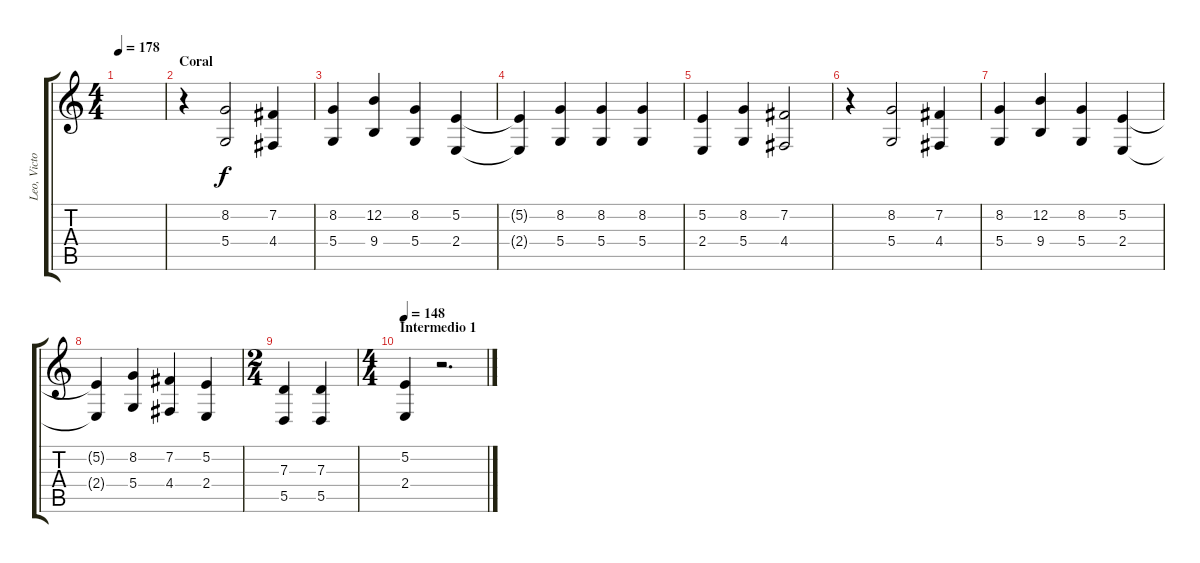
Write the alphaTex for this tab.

\track ("Leo, Victor, Jose y Aurora" "Leo, Victo") {instrument lead1square}
\staff {score tabs}
\tuning (E4 B3 G3 D3 A2 E2) {hide}
\ts (4 4)
\tempo 178
\clef g2
\ks c
|
\section ("" "Coral")
r.4{volume 16 instrument choiraahs} (8.2 5.4).2 (7.2 4.4).4 |
(8.2 5.4).4 (12.2 9.4).4 (8.2 5.4).4 (5.2 2.4).4 |
(5.2{t} 2.4{t}).4 (8.2 5.4).4 (8.2 5.4).4 (8.2 5.4).4 |
(5.2 2.4).4 (8.2 5.4).4 (7.2 4.4).2 |
r.4 (8.2 5.4).2 (7.2 4.4).4 |
(8.2 5.4).4 (12.2 9.4).4 (8.2 5.4).4 (5.2 2.4).4 |
(5.2{t} 2.4{t}).4 (8.2 5.4).4 (7.2 4.4).4 (5.2 2.4).4 |
\ts (2 4)
(7.3 5.5).4 (7.3 5.5).4 |
\ts (4 4)
\section ("" "Intermedio 1")
\tempo 148
(5.2 2.4).4 r.2{d}
